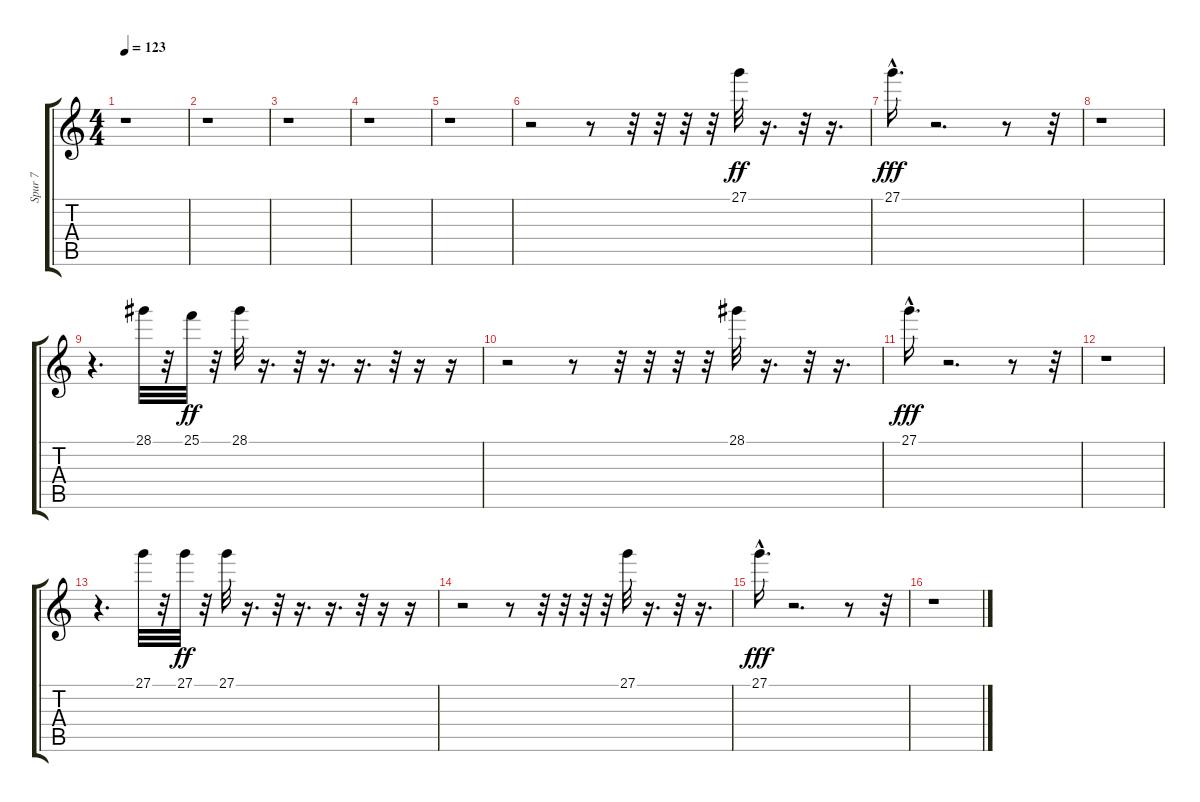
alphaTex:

\track ("Spur 7" "Spur 7") {instrument piccolo}
\staff {score tabs}
\tuning (E4 B3 G3 D3 A2 E2) {hide}
\ts (4 4)
\tempo 123
\clef g2
\ks c
r.1{dy ff instrument piccolo} |
r.1 |
r.1 |
r.1 |
r.1 |
r.2 r.8 r.32 r.32 r.32 r.32 27.1.32 r.16{d} r.32 r.16{d} |
27.1{hac}.16{d dy fff} r.2{d} r.8 r.32 |
r.1 |
r.4{d} 28.1.32 r.32 25.1.32{dy ff} r.32 28.1.32 r.16{d} r.32 r.16{d} r.16{d} r.32 r.16 r.16 |
r.2 r.8 r.32 r.32 r.32 r.32 28.1.32 r.16{d} r.32 r.16{d} |
27.1{hac}.16{d dy fff} r.2{d} r.8 r.32 |
r.1 |
r.4{d} 27.1.32 r.32 27.1.32{dy ff} r.32 27.1.32 r.16{d} r.32 r.16{d} r.16{d} r.32 r.16 r.16 |
r.2 r.8 r.32 r.32 r.32 r.32 27.1.32 r.16{d} r.32 r.16{d} |
27.1{hac}.16{d dy fff} r.2{d} r.8 r.32 |
r.1
